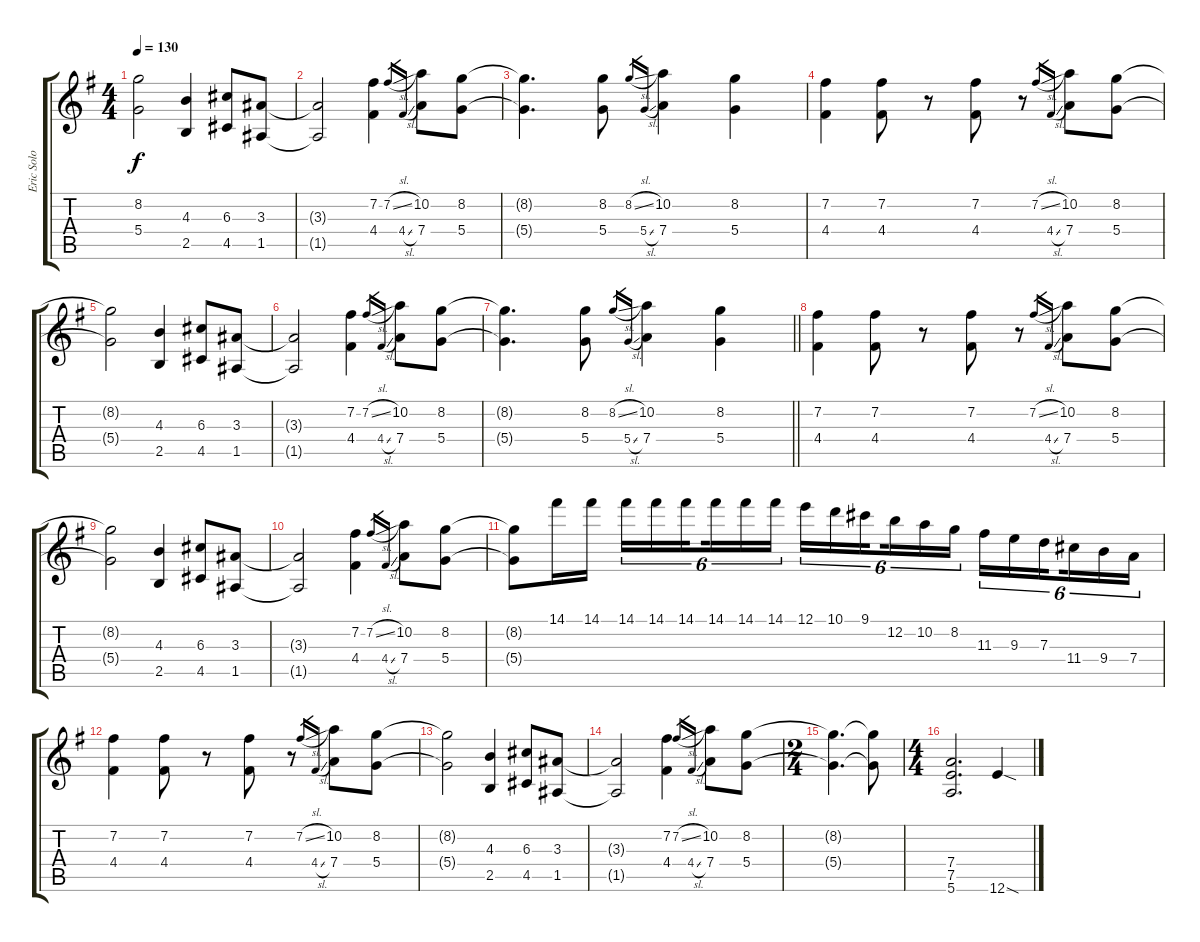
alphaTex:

\track ("Eric Solo Gtr." "Eric Solo ") {instrument distortionguitar}
\staff {score tabs}
\tuning (E4 B3 G3 D3 A2 E2) {hide}
\ts (4 4)
\tempo 130
\clef g2
\ks g
(8.2{t} 5.4{t}).2{dy f} (4.3 2.5).4 (6.3 4.5).8 (3.3 1.5).8 |
(3.3{t} 1.5{t}).2 (7.2 4.4).4 7.2{sl}.16{gr} 4.4{sl}.16{gr} (10.2 7.4).8 (8.2 5.4).8 |
(8.2{t} 5.4{t}).4{d} (8.2 5.4).8 8.2{sl}.16{gr} 5.4{sl}.16{gr} (10.2 7.4).4 (8.2 5.4).4 |
(7.2 4.4).4 (7.2 4.4).8 r.8 (7.2 4.4).8 r.8 7.2{sl}.16{gr} 4.4{sl}.16{gr} (10.2 7.4).8 (8.2 5.4).8 |
(8.2{t} 5.4{t}).2 (4.3 2.5).4 (6.3 4.5).8 (3.3 1.5).8 |
(3.3{t} 1.5{t}).2 (7.2 4.4).4 7.2{sl}.16{gr} 4.4{sl}.16{gr} (10.2 7.4).8 (8.2 5.4).8 |
\barLineRight lightlight
(8.2{t} 5.4{t}).4{d} (8.2 5.4).8 8.2{sl}.16{gr} 5.4{sl}.16{gr} (10.2 7.4).4 (8.2 5.4).4 |
(7.2 4.4).4 (7.2 4.4).8 r.8 (7.2 4.4).8 r.8 7.2{sl}.16{gr} 4.4{sl}.16{gr} (10.2 7.4).8 (8.2 5.4).8 |
(8.2{t} 5.4{t}).2 (4.3 2.5).4 (6.3 4.5).8 (3.3 1.5).8 |
(3.3{t} 1.5{t}).2 (7.2 4.4).4 7.2{sl}.16{gr} 4.4{sl}.16{gr} (10.2 7.4).8 (8.2 5.4).8 |
(8.2{t} 5.4{t}).8 14.1.16 14.1.16 14.1.16{tu (6 4)} 14.1.16{tu (6 4)} 14.1.16{tu (6 4) beam splitsecondary} 14.1.16{tu (6 4)} 14.1.16{tu (6 4)} 14.1.16{tu (6 4)} 12.1.16{tu (6 4)} 10.1.16{tu (6 4)} 9.1.16{tu (6 4) beam splitsecondary} 12.2.16{tu (6 4)} 10.2.16{tu (6 4)} 8.2.16{tu (6 4)} 11.3.16{tu (6 4)} 9.3.16{tu (6 4)} 7.3.16{tu (6 4) beam splitsecondary} 11.4.16{tu (6 4)} 9.4.16{tu (6 4)} 7.4.16{tu (6 4)} |
(7.2 4.4).4 (7.2 4.4).8 r.8 (7.2 4.4).8 r.8 7.2{sl}.16{gr} 4.4{sl}.16{gr} (10.2 7.4).8 (8.2 5.4).8 |
(8.2{t} 5.4{t}).2 (4.3 2.5).4 (6.3 4.5).8 (3.3 1.5).8 |
(3.3{t} 1.5{t}).2 (7.2 4.4).4 7.2{sl}.16{gr} 4.4{sl}.16{gr} (10.2 7.4).8 (8.2 5.4).8 |
\ts (2 4)
(8.2{t} 5.4{t}).4{d} (8.2{t} 5.4{t}).8 |
\ts (4 4)
(7.4 7.5 5.6).2{d} 12.6{sod}.4
